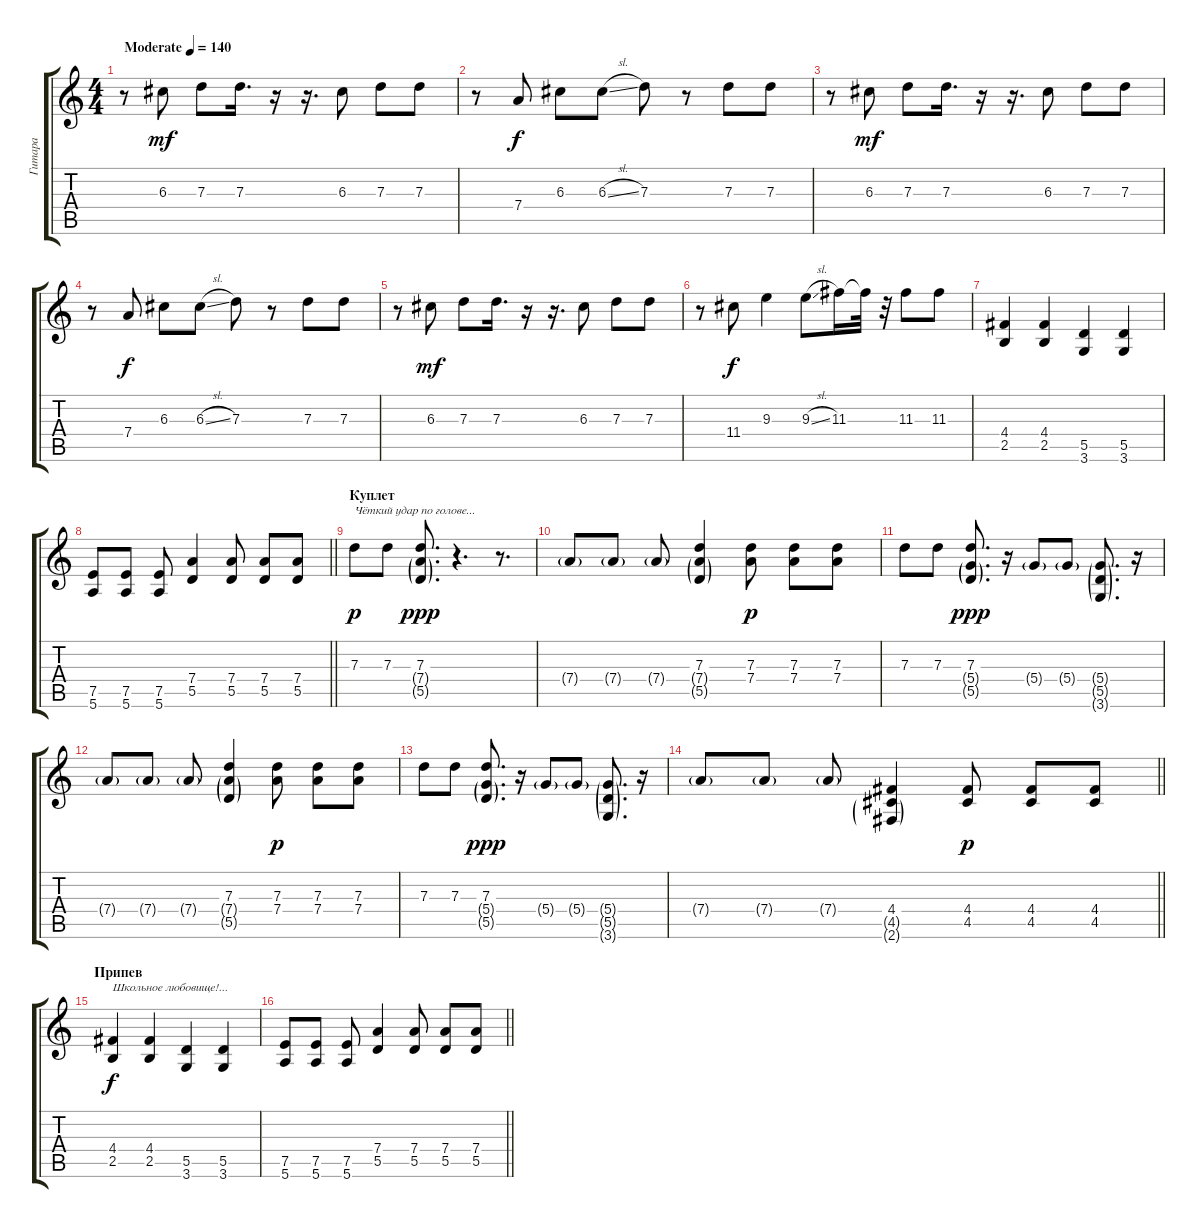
\track ("Гитара" "Гитара") {instrument overdrivenguitar}
\staff {score tabs}
\tuning (E4 B3 G3 D3 A2 E2) {hide}
\ts (4 4)
\tempo (140 "Moderate")
\clef g2
\ks c
r.8{dy mf instrument overdrivenguitar} 6.3.8 7.3.8 7.3.16{d} r.16 r.16{d} 6.3.8 7.3.8 7.3.8 |
r.8 7.4.8{dy f} 6.3.8 6.3{sl}.8 7.3.8 r.8 7.3.8 7.3.8 |
r.8 6.3.8{dy mf} 7.3.8 7.3.16{d} r.16 r.16{d} 6.3.8 7.3.8 7.3.8 |
r.8 7.4.8{dy f} 6.3.8 6.3{sl}.8 7.3.8 r.8 7.3.8 7.3.8 |
r.8 6.3.8{dy mf} 7.3.8 7.3.16{d} r.16 r.16{d} 6.3.8 7.3.8 7.3.8 |
r.8 11.4.8{dy f} 9.3.4 9.3{sl}.8 11.3.16 11.3{t}.32 r.32 11.3.8 11.3.8 |
(4.4 2.5).4{volume 16} (4.4 2.5).4 (5.5 3.6).4 (5.5 3.6).4 |
\barLineRight lightlight
(7.5 5.6).8 (7.5 5.6).8 (7.5 5.6).8 (7.4 5.5).4 (7.4 5.5).8 (7.4 5.5).8 (7.4 5.5).8 |
\section ("" "Куплет")
7.3.8{txt "Чёткий удар по голове..." dy p} 7.3.8 (7.3 7.4{g} 5.5{g}).8{d dy ppp} r.4{d} r.8{d} |
7.4{g}.8 7.4{g}.8 7.4{g}.8 (7.3 7.4{g} 5.5{g}).4 (7.3 7.4).8{dy p} (7.3 7.4).8 (7.3 7.4).8 |
7.3.8 7.3.8 (7.3 5.4{g} 5.5{g}).8{d dy ppp} r.16 5.4{g}.8 5.4{g}.8 (5.4{g} 5.5{g} 3.6{g}).8{d} r.16 |
7.4{g}.8 7.4{g}.8 7.4{g}.8 (7.3 7.4{g} 5.5{g}).4 (7.3 7.4).8{dy p} (7.3 7.4).8 (7.3 7.4).8 |
7.3.8 7.3.8 (7.3 5.4{g} 5.5{g}).8{d dy ppp} r.16 5.4{g}.8 5.4{g}.8 (5.4{g} 5.5{g} 3.6{g}).8{d} r.16 |
\barLineRight lightlight
7.4{g}.8 7.4{g}.8 7.4{g}.8 (4.4 4.5{g} 2.6{g}).4 (4.4 4.5).8{dy p} (4.4 4.5).8 (4.4 4.5).8 |
\section ("" "Припев")
(4.4 2.5).4{txt "Школьное любовище!..." dy f} (4.4 2.5).4 (5.5 3.6).4 (5.5 3.6).4 |
\barLineRight lightlight
(7.5 5.6).8 (7.5 5.6).8 (7.5 5.6).8 (7.4 5.5).4 (7.4 5.5).8 (7.4 5.5).8 (7.4 5.5).8
